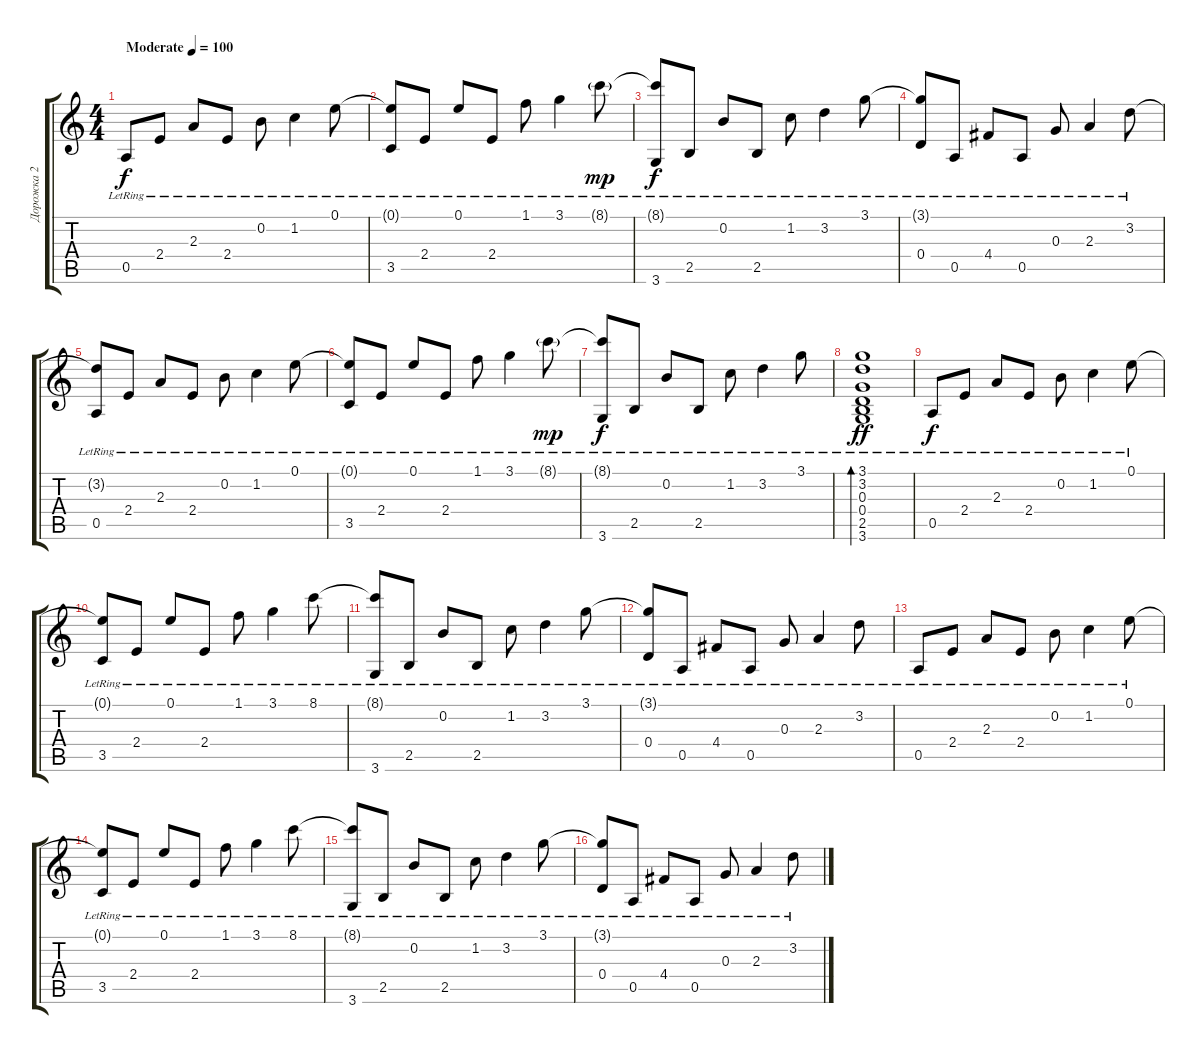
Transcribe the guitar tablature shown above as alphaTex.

\track ("Дорожка 2" "Дорожка 2") {instrument acousticguitarsteel}
\staff {score tabs}
\tuning (E4 B3 G3 D3 A2 E2) {hide}
\ts (4 4)
\tempo (100 "Moderate")
\clef g2
\ks c
0.5{lr}.8{dy f instrument acousticguitarsteel} 2.4{lr}.8 2.3{lr}.8 2.4{lr}.8 0.2{lr}.8 1.2{lr}.4 0.1{lr}.8 |
(0.1{t} 3.5{lr}).8 2.4{lr}.8 0.1{lr}.8 2.4{lr}.8 1.1{lr}.8 3.1{lr}.4 8.1{g lr}.8{dy mp} |
(8.1{t} 3.6{lr}).8{dy f} 2.5{lr}.8 0.2{lr}.8 2.5{lr}.8 1.2{lr}.8 3.2{lr}.4 3.1{lr}.8 |
(3.1{t} 0.4{lr}).8 0.5{lr}.8 4.4{lr}.8 0.5{lr}.8 0.3{lr}.8 2.3{lr}.4 3.2{lr}.8 |
(3.2{t} 0.5{lr}).8 2.4{lr}.8 2.3{lr}.8 2.4{lr}.8 0.2{lr}.8 1.2{lr}.4 0.1{lr}.8 |
(0.1{t} 3.5{lr}).8{beam Up} 2.4{lr}.8{beam Up} 0.1{lr}.8 2.4{lr}.8 1.1{lr}.8 3.1{lr}.4 8.1{g lr}.8{dy mp} |
(8.1{t} 3.6{lr}).8{dy f} 2.5{lr}.8 0.2{lr}.8 2.5{lr}.8 1.2{lr}.8 3.2{lr}.4 3.1{lr}.8 |
(3.1 3.2{lr} 0.3{lr} 0.4{lr} 2.5{lr} 3.6{lr}).1{bd 240 dy ff} |
0.5{lr}.8{dy f} 2.4{lr}.8 2.3{lr}.8 2.4{lr}.8 0.2{lr}.8 1.2{lr}.4 0.1{lr}.8 |
(0.1{t} 3.5{lr}).8 2.4{lr}.8 0.1{lr}.8 2.4{lr}.8 1.1{lr}.8 3.1{lr}.4 8.1{lr}.8 |
(8.1{t} 3.6{lr}).8 2.5{lr}.8 0.2{lr}.8 2.5{lr}.8 1.2{lr}.8 3.2{lr}.4 3.1{lr}.8 |
(3.1{t} 0.4{lr}).8 0.5{lr}.8 4.4{lr}.8 0.5{lr}.8 0.3{lr}.8 2.3{lr}.4 3.2{lr}.8 |
0.5{lr}.8 2.4{lr}.8 2.3{lr}.8 2.4{lr}.8 0.2{lr}.8 1.2{lr}.4 0.1{lr}.8 |
(0.1{t} 3.5{lr}).8 2.4{lr}.8 0.1{lr}.8 2.4{lr}.8 1.1{lr}.8 3.1{lr}.4 8.1{lr}.8 |
(8.1{t} 3.6{lr}).8 2.5{lr}.8 0.2{lr}.8 2.5{lr}.8 1.2{lr}.8 3.2{lr}.4 3.1{lr}.8 |
(3.1{t} 0.4{lr}).8 0.5{lr}.8 4.4{lr}.8 0.5{lr}.8 0.3{lr}.8 2.3{lr}.4 3.2{lr}.8
